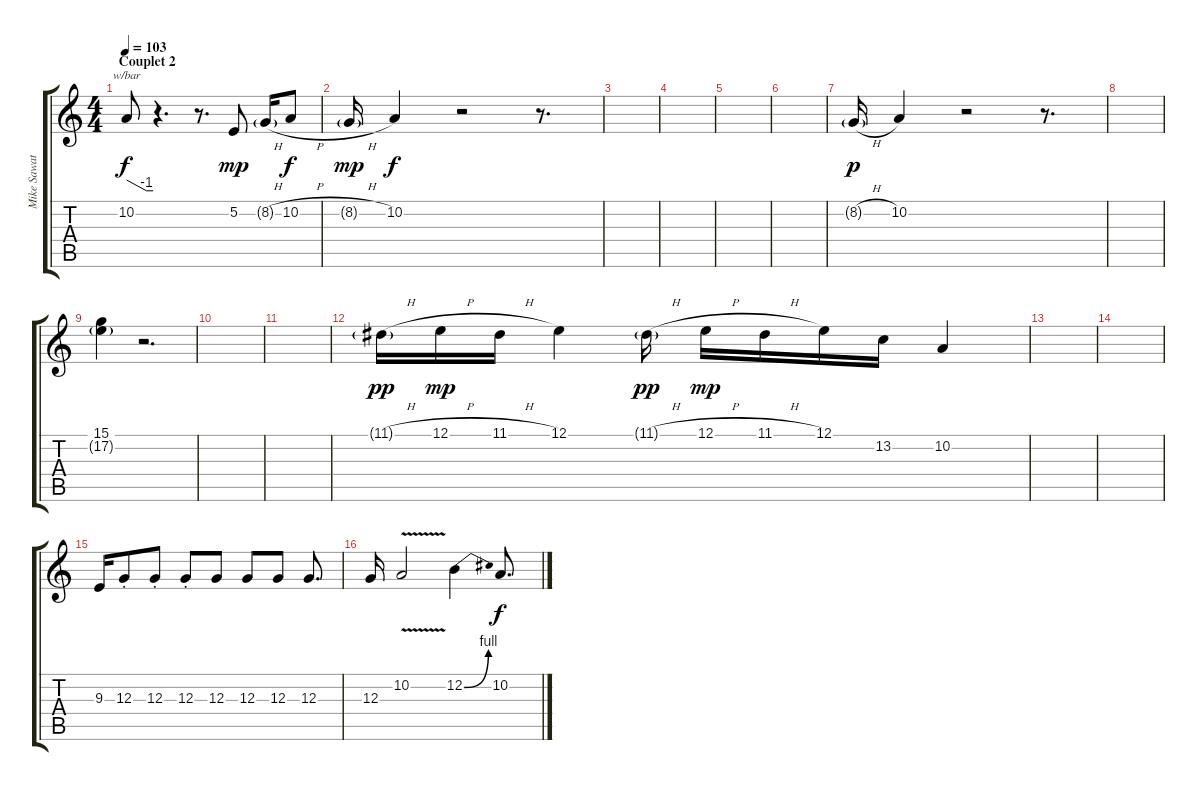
\track ("Mike Sawatzky harmonica" "Mike Sawat") {instrument harmonica}
\staff {score tabs}
\tuning (E4 B3 G3 D3 A2 E2) {hide}
\ts (4 4)
\section ("" "Couplet 2")
\tempo 103
\clef g2
\ks c
10.2{t}.8{tbe (custom default 0 0 45 -4 60 -4) dy f} r.4{d} r.8{d} 5.2.8{dy mp} 8.2{h g}.16 10.2{h}.8{dy f} |
8.2{h g}.16{dy mp} 10.2.4{dy f} r.2 r.8{d} |
|
|
|
|
8.2{h g}.16{dy p} 10.2.4 r.2 r.8{d} |
|
(15.1 17.2{g}).4 r.2{d} |
|
|
11.1{h g}.16{dy pp} 12.1{h}.16{dy mp} 11.1{h}.16 12.1.4 11.1{h g}.16{dy pp} 12.1{h}.16{dy mp} 11.1{h}.16 12.1.16 13.2.16 10.2.4 |
|
|
9.3.16 12.3{st}.8 12.3{st}.8 12.3{st}.8 12.3.8 12.3.8 12.3.8 12.3.8{d} |
12.3.16 10.2{v}.2 12.2{be (bend 0 0 60 4)}.4 10.2.8{d dy f}
